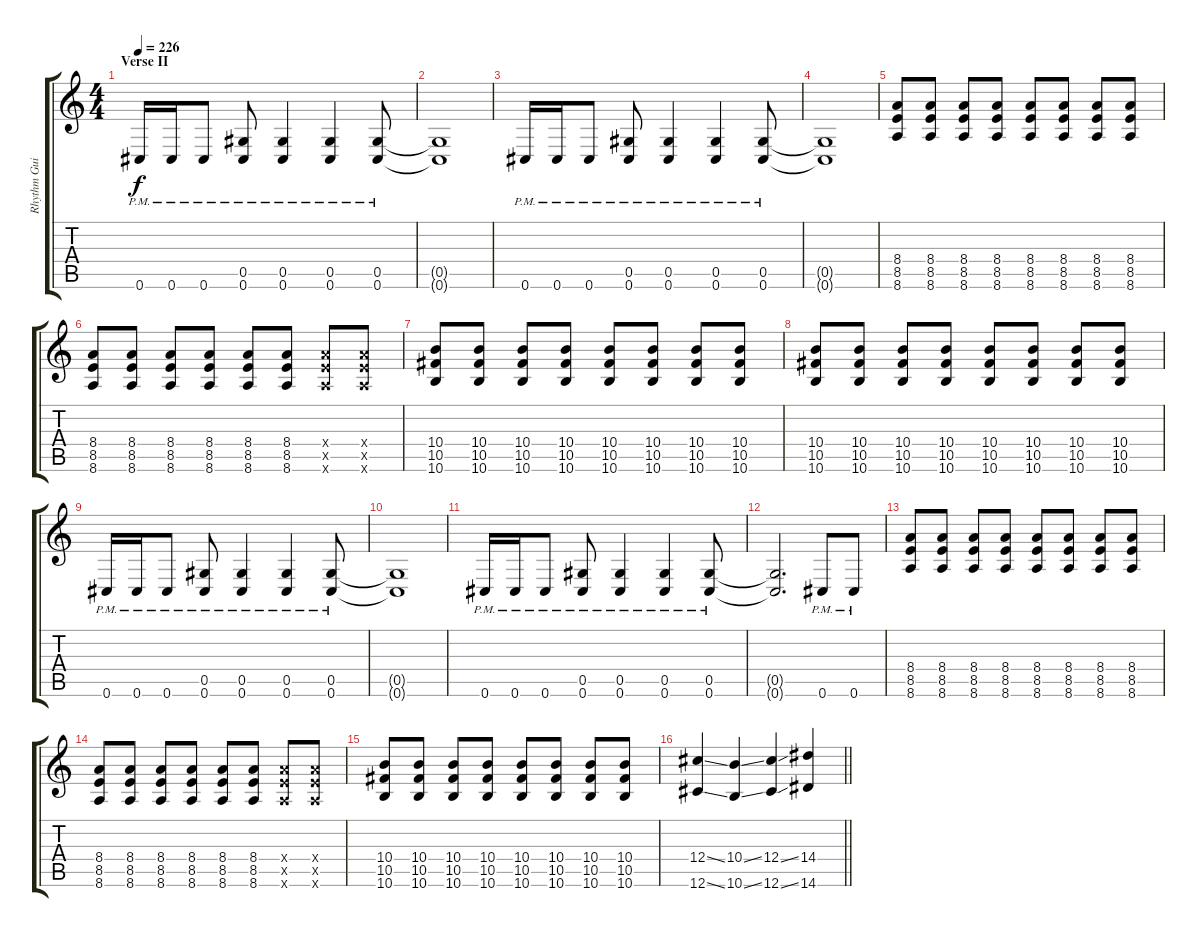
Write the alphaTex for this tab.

\track ("Rhythm Guitar II" "Rhythm Gui") {instrument overdrivenguitar}
\staff {score tabs}
\tuning (Eb4 Bb3 Gb3 Db3 Ab2 Db2) {hide}
\ts (4 4)
\section ("" "Verse II")
\tempo 226
\clef g2
\ks c
0.6{pm}.16{dy f} 0.6{pm}.16 0.6{pm}.8 (0.5{pm} 0.6{pm}).8 (0.5{pm} 0.6{pm}).4 (0.5{pm} 0.6{pm}).4 (0.5{pm} 0.6{pm}).8 |
(0.5{t} 0.6{t}).1 |
0.6{pm}.16 0.6{pm}.16 0.6{pm}.8 (0.5{pm} 0.6{pm}).8 (0.5{pm} 0.6{pm}).4 (0.5{pm} 0.6{pm}).4 (0.5{pm} 0.6{pm}).8 |
(0.5{t} 0.6{t}).1 |
(8.4 8.5 8.6).8 (8.4 8.5 8.6).8 (8.4 8.5 8.6).8 (8.4 8.5 8.6).8 (8.4 8.5 8.6).8 (8.4 8.5 8.6).8 (8.4 8.5 8.6).8 (8.4 8.5 8.6).8 |
(8.4 8.5 8.6).8 (8.4 8.5 8.6).8 (8.4 8.5 8.6).8 (8.4 8.5 8.6).8 (8.4 8.5 8.6).8 (8.4 8.5 8.6).8 (8.4{x} 8.5{x} 8.6{x}).8 (8.4{x} 8.5{x} 8.6{x}).8 |
(10.4 10.5 10.6).8 (10.4 10.5 10.6).8 (10.4 10.5 10.6).8 (10.4 10.5 10.6).8 (10.4 10.5 10.6).8 (10.4 10.5 10.6).8 (10.4 10.5 10.6).8 (10.4 10.5 10.6).8 |
(10.4 10.5 10.6).8 (10.4 10.5 10.6).8 (10.4 10.5 10.6).8 (10.4 10.5 10.6).8 (10.4 10.5 10.6).8 (10.4 10.5 10.6).8 (10.4 10.5 10.6).8 (10.4 10.5 10.6).8 |
0.6{pm}.16 0.6{pm}.16 0.6{pm}.8 (0.5{pm} 0.6{pm}).8 (0.5{pm} 0.6{pm}).4 (0.5{pm} 0.6{pm}).4 (0.5{pm} 0.6{pm}).8 |
(0.5{t} 0.6{t}).1 |
0.6{pm}.16 0.6{pm}.16 0.6{pm}.8 (0.5{pm} 0.6{pm}).8 (0.5{pm} 0.6{pm}).4 (0.5{pm} 0.6{pm}).4 (0.5{pm} 0.6{pm}).8 |
(0.5{t} 0.6{t}).2{d} 0.6{pm}.8 0.6{pm}.8 |
(8.4 8.5 8.6).8 (8.4 8.5 8.6).8 (8.4 8.5 8.6).8 (8.4 8.5 8.6).8 (8.4 8.5 8.6).8 (8.4 8.5 8.6).8 (8.4 8.5 8.6).8 (8.4 8.5 8.6).8 |
(8.4 8.5 8.6).8 (8.4 8.5 8.6).8 (8.4 8.5 8.6).8 (8.4 8.5 8.6).8 (8.4 8.5 8.6).8 (8.4 8.5 8.6).8 (8.4{x} 8.5{x} 8.6{x}).8 (8.4{x} 8.5{x} 8.6{x}).8 |
(10.4 10.5 10.6).8 (10.4 10.5 10.6).8 (10.4 10.5 10.6).8 (10.4 10.5 10.6).8 (10.4 10.5 10.6).8 (10.4 10.5 10.6).8 (10.4 10.5 10.6).8 (10.4 10.5 10.6).8 |
\barLineRight lightlight
(12.4{ss} 12.6{ss}).4 (10.4{ss} 10.6{ss}).4 (12.4{ss} 12.6{ss}).4 (14.4 14.6).4
